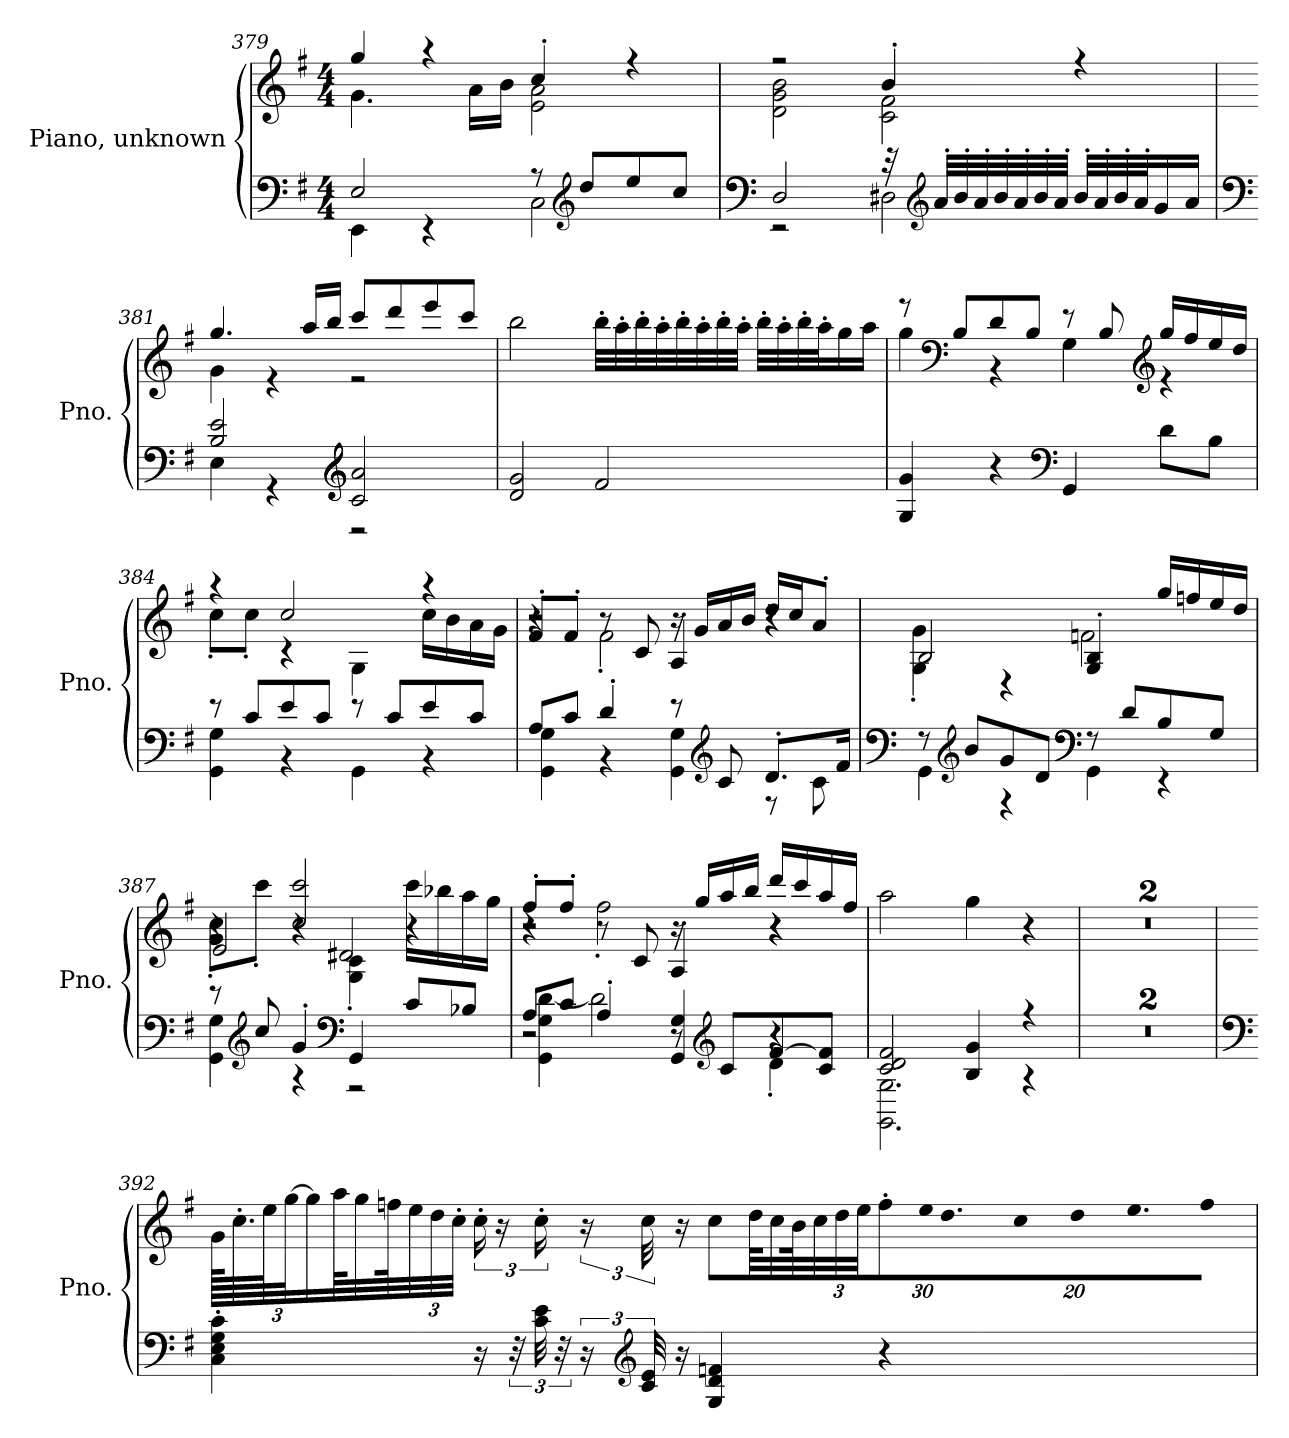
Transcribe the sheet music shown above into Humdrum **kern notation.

**kern	**kern
*part1	*part1
*staff2	*staff1
*I"Piano, unknown	*
*I'Pno.	*
!!LO:LB:g=z
*clefF4	*clefG2
*k[f#]	*k[f#]
*M4/4	*M4/4
=379	=379
*^	*^
2E/	4EE\	4gg/	4.g\
.	4r	4r	.
.	.	.	16a\LL
.	.	.	16b\JJ
8r	2C\	4cc'/	2e\ 2a\
*clefG2	*	*	*
8dd/L	.	.	.
8ee/	.	4r	.
8cc/J	.	.	.
=380	=380	=380	=380
*clefF4	*	*	*
2D/	2r	2r	2d\ 2g\ 2b\
32r	2D#X\	4b'/	2c\ 2f#\
*clefG2	*	*	*
32a'/LLL	.	.	.
32b'/	.	.	.
32a'/	.	.	.
32b'/	.	.	.
32a'/	.	.	.
32b'/	.	.	.
32a'/JJJ	.	.	.
32b'/LLL	.	4r	.
32a'/	.	.	.
32b'/	.	.	.
32a'/J	.	.	.
16g/	.	.	.
16a/JJ	.	.	.
=381	=381	=381	=381
*clefF4	*	*	*
2B/ 2e/	4E\	4.gg/	4g\
.	4r	.	4r
.	.	16aa/LL	.
.	.	16bb/JJ	.
*clefG2	*	*	*
2c/ 2a/	2r	8ccc/L	2r
.	.	8ddd/	.
.	.	8eee/	.
.	.	8ccc/J	.
*v	*v	*	*
*	*v	*v
!!LO:PB:g=z
=382	=382
2d/ 2g/	2bb\
2f#/	32bb'\LLL
.	32aa'\
.	32bb'\
.	32aa'\
.	32bb'\
.	32aa'\
.	32bb'\
.	32aa'\JJJ
.	32bb'\LLL
.	32aa'\
.	32bb'\
.	32aa'\J
.	16gg\
.	16aa\JJ
=383	=383
*	*^
4G/ 4g/	8r	4gg\
*	*clefF4	*
.	8B/L	.
4r	8d/	4r
.	8B/J	.
*clefF4	*	*
4GG/	8r	4G\
.	8B/	.
*	*clefG2	*
8d\L	16gg/LL	4r
.	16ff#/	.
8B\J	16ee/	.
.	16dd/JJ	.
!!LO:LB:g=z	!!
=384	=384	=384
*^	*	*
8r	4GG\ 4G\	4r	8cc'\L
8c/L	.	.	8cc'\J
8e/	4r	2cc/	4r
8c/J	.	.	.
8r	4GG\	.	4G\
8c/L	.	.	.
8e/	4r	4r	16cc\LL
.	.	.	16b\
8c/J	.	.	16a\
.	.	.	16g\JJ
=385	=385	=385	=385
*	*	*	*^
8A/L	4GG\ 4G\	8f#'/L	4r	2r
8c/J	.	8f#'/J	.	.
4d'/	4r	8r	2f#'\	.
.	.	8c/	.	.
8r	4GG\ 4G\	16r	.	4A'/
.	.	16g/LL	.	.
*clefG2	*	*	*	*
8c/	.	16a/	.	.
.	.	16b/JJ	.	.
8.d'/L	8r	16dd/LL	4r	4r
.	.	16cc/J	.	.
.	8c\	8a'/J	.	.
16f#/Jk	.	.	.	.
*	*	*v	*v	*v
=386	=386	=386
*clefF4	*	*
*	*	*^
8r	4GG\	2B/	4G\' 4g\'
*clefG2	*	*	*
8b/L	.	.	.
8g/	4r	.	4r
8d/J	.	.	.
*clefF4	*	*	*
8r	4GG\	4G/' 4B/'	2fn\
8d/L	.	.	.
8B/	4r	16gg/LL	.
.	.	16ffn/	.
8G/J	.	16ee/	.
.	.	16dd/JJ	.
!!LO:LB:g=z
=387	=387	=387	=387
*	*	*	*^
8r	4GG\ 4G\	4r	8g\' 8cc\'L	2e/
*clefG2	*	*	*	*
8cc/	.	.	8ccc'\J	.
4g'/	4r	2cc/ 2ccc/	4r	.
*clefF4	*	*	*	*
4GG/	2r	.	4G\' 4c\'	2d#X/
8c/L	.	4r	16ccc\LL	.
.	.	.	16bb-X\	.
8B-X/J	.	.	16aa\	.
.	.	.	16gg\JJ	.
=388	=388	=388	=388	=388
*	*^	*	*	*
8A/L	4GG\ 4G\ [4d\	2r	8ff#'/L	4r	2r
8c/J	.	.	8ff#'/J	.	.
4A'/	2d\]	.	8r	2ff#'\	.
.	.	.	8c/	.	.
8r	.	4GG/ 4G/	16r	.	4A'/
.	.	.	16gg/LL	.	.
*clefG2	*	*	*	*	*
8c/L	.	.	16aa/	.	.
.	.	.	16bb/JJ	.	.
[8f#/	4d'\	4r	16ddd/LL	4r	4r
.	.	.	16ccc/	.	.
8c/ 8f#/]J	.	.	16aa/	.	.
.	.	.	16ff#/JJ	.	.
*	*v	*v	*	*	*
*	*	*v	*v	*v
=389	=389	=389
2c/ 2d/ 2f#/	2.GG\ 2.G\	2aa\
4B/ 4g/	.	4gg\
4r	4r	4r
*v	*v	*
=390	=390
1r	1r
=391	=391
1r	1r
!!LO:LB:g=z
=392	=392
*clefF4	*
4C\' 4E\' 4G\' 4c\'	128g\KLLLL
.	64.cc'\
*	*Xbrackettup
.	96ee\J
.	[48gg\J
.	16gg\]
.	64aa\KL
.	32gg\
.	64ffn\K
.	48ee\
.	48dd\
.	48cc'\JJJ
*	*brackettup
16r	24cc'\
.	24r
48r	.
48c\ 48e\	24cc'\
48r	.
24r	24r
*clefG2	*
48c/ 48e/	48cc\
16r	16r
4G/ 4d/ 4fn/	8cc\L
.	64dd\KLL
.	32cc\
.	64b\K
*	*Xbrackettup
.	48cc\
.	48dd\
.	48ee\JJ
4r	8ff'\
!	!LO:N:vis=64
.	960%17ee\LLL
!	!LO:N:vis=64.
.	640%17dd\
.	1920ryy
!	!LO:N:vis=64
.	960%17cc\
!	!LO:N:vis=64
.	960%17dd\
!	!LO:N:vis=64.
.	640%17ee\
.	1920ryy
!	!LO:N:vis=64
.	960%17ff\JJJJ
=	=
*-	*-
